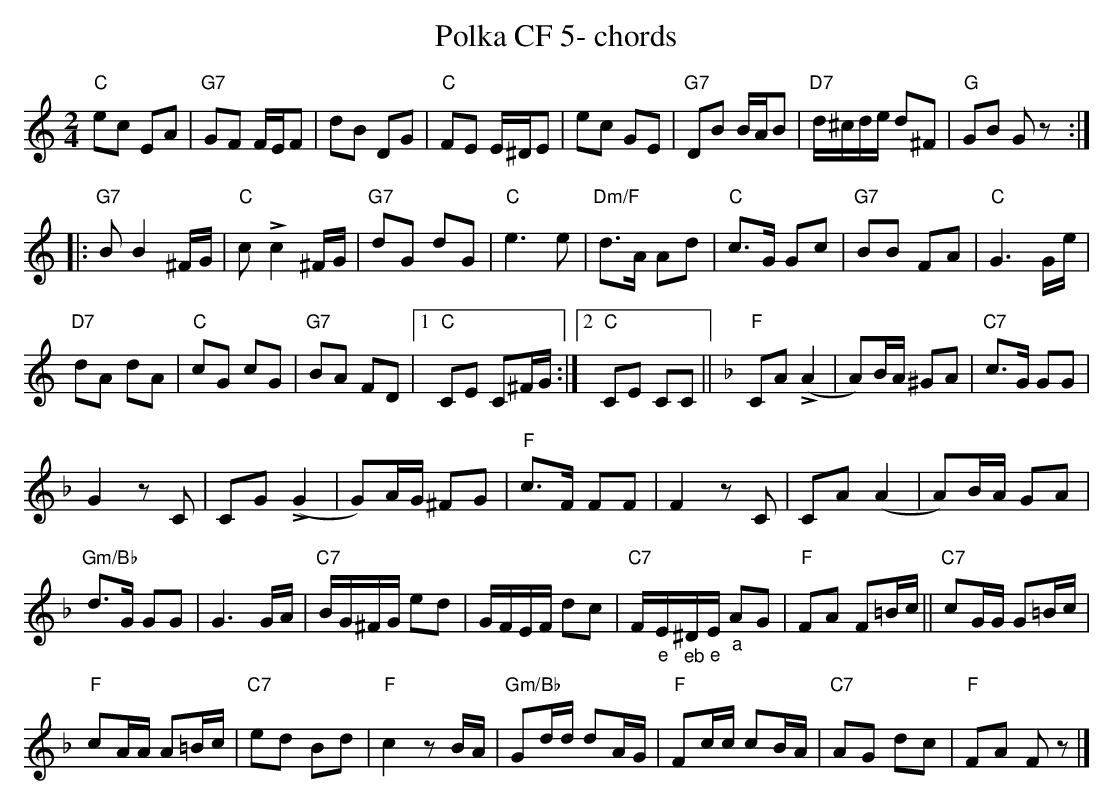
X:1
T:Polka CF 5- chords
M:2/4
L:1/8
K:Cmaj%%MIDI gchordon
"C"ec EA | "G7"GF F/2E/2F | dB DG | "C"FE E/2^D/2E | ec GE | "G7"DB B/2A/2B | "D7"d/2^c/2d/2e/2 d^F | "G"GB Gz ::
"G7"BB2^F/2G/2 | "C"c!>!c2 ^F/2G/2 | "G7"dG dG | "C"e3e | "Dm/F"d>A Ad | "C"c>G Gc | "G7"BB FA | "C"G3 G/2e/2 |
"D7"dA dA | "C"cG cG | "G7"BA FD |1 "C"CE C^F/2G/2 :|2 "C"CE CC || [K:Fmaj] "F"CA (!>!A2 | A)B/2A/2 ^GA | "C7"c>G GG |
G2zC | CG (!>!G2 | G)A/2G/2 ^FG | "F"c>F FF | F2zC | CA (A2 | A)B/2A/2 GA |
"Gm/Bb"d>G GG | G3 G/2A/2 | "C7"B/2G/2^F/2G/2 ed | G/2F/2E/2F/2 dc | "C7"F/2"_e"E/2"_eb"^D/2"_e"E/2 "_a"AG | "F"FA F=B/2c/2 || "C7"cG/2G/2 G=B/2c/2 |
"F"cA/2A/2 A=B/2c/2 | "C7"ed Bd | "F"c2zB/2A/2 | "Gm/Bb"Gd/2d/2 dA/2G/2 | "F"Fc/2c/2 cB/2A/2 | "C7"AG dc | "F"FA Fz |]
